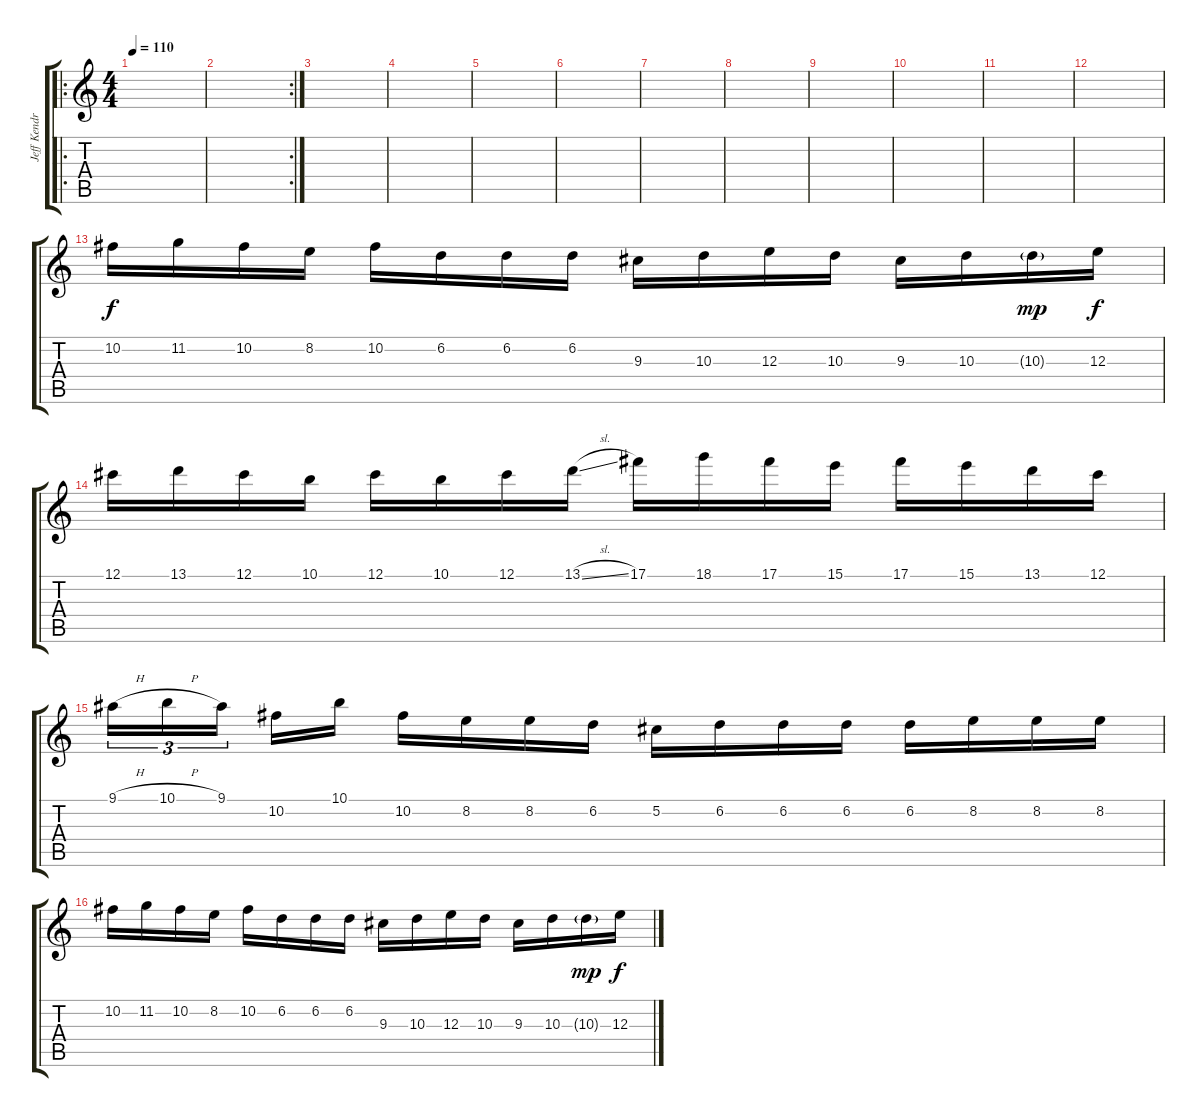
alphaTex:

\track ("Jeff Kendrick" "Jeff Kendr") {instrument overdrivenguitar}
\staff {score tabs}
\tuning (Db4 Ab3 E3 B2 Gb2 B1) {hide}
\ro
\ts (4 4)
\tempo 110
\clef g2
\ks c
|
\rc 2
|
|
|
|
|
|
|
|
|
|
|
10.2.16 11.2.16 10.2.16 8.2.16 10.2.16 6.2.16 6.2.16 6.2.16 9.3.16 10.3.16 12.3.16 10.3.16 9.3.16 10.3.16 10.3{g}.16{dy mp} 12.3.16{dy f} |
12.1.16 13.1.16 12.1.16 10.1.16 12.1.16 10.1.16 12.1.16 13.1{sl}.16 17.1.16 18.1.16 17.1.16 15.1.16 17.1.16 15.1.16 13.1.16 12.1.16 |
9.1{h}.16{tu (3 2)} 10.1{h}.16{tu (3 2)} 9.1.16{tu (3 2) beam splitsecondary} 10.2.16 10.1.16 10.2.16 8.2.16 8.2.16 6.2.16 5.2.16 6.2.16 6.2.16 6.2.16 6.2.16 8.2.16 8.2.16 8.2.16 |
10.2.16 11.2.16 10.2.16 8.2.16 10.2.16 6.2.16 6.2.16 6.2.16 9.3.16 10.3.16 12.3.16 10.3.16 9.3.16 10.3.16 10.3{g}.16{dy mp} 12.3.16{dy f}
